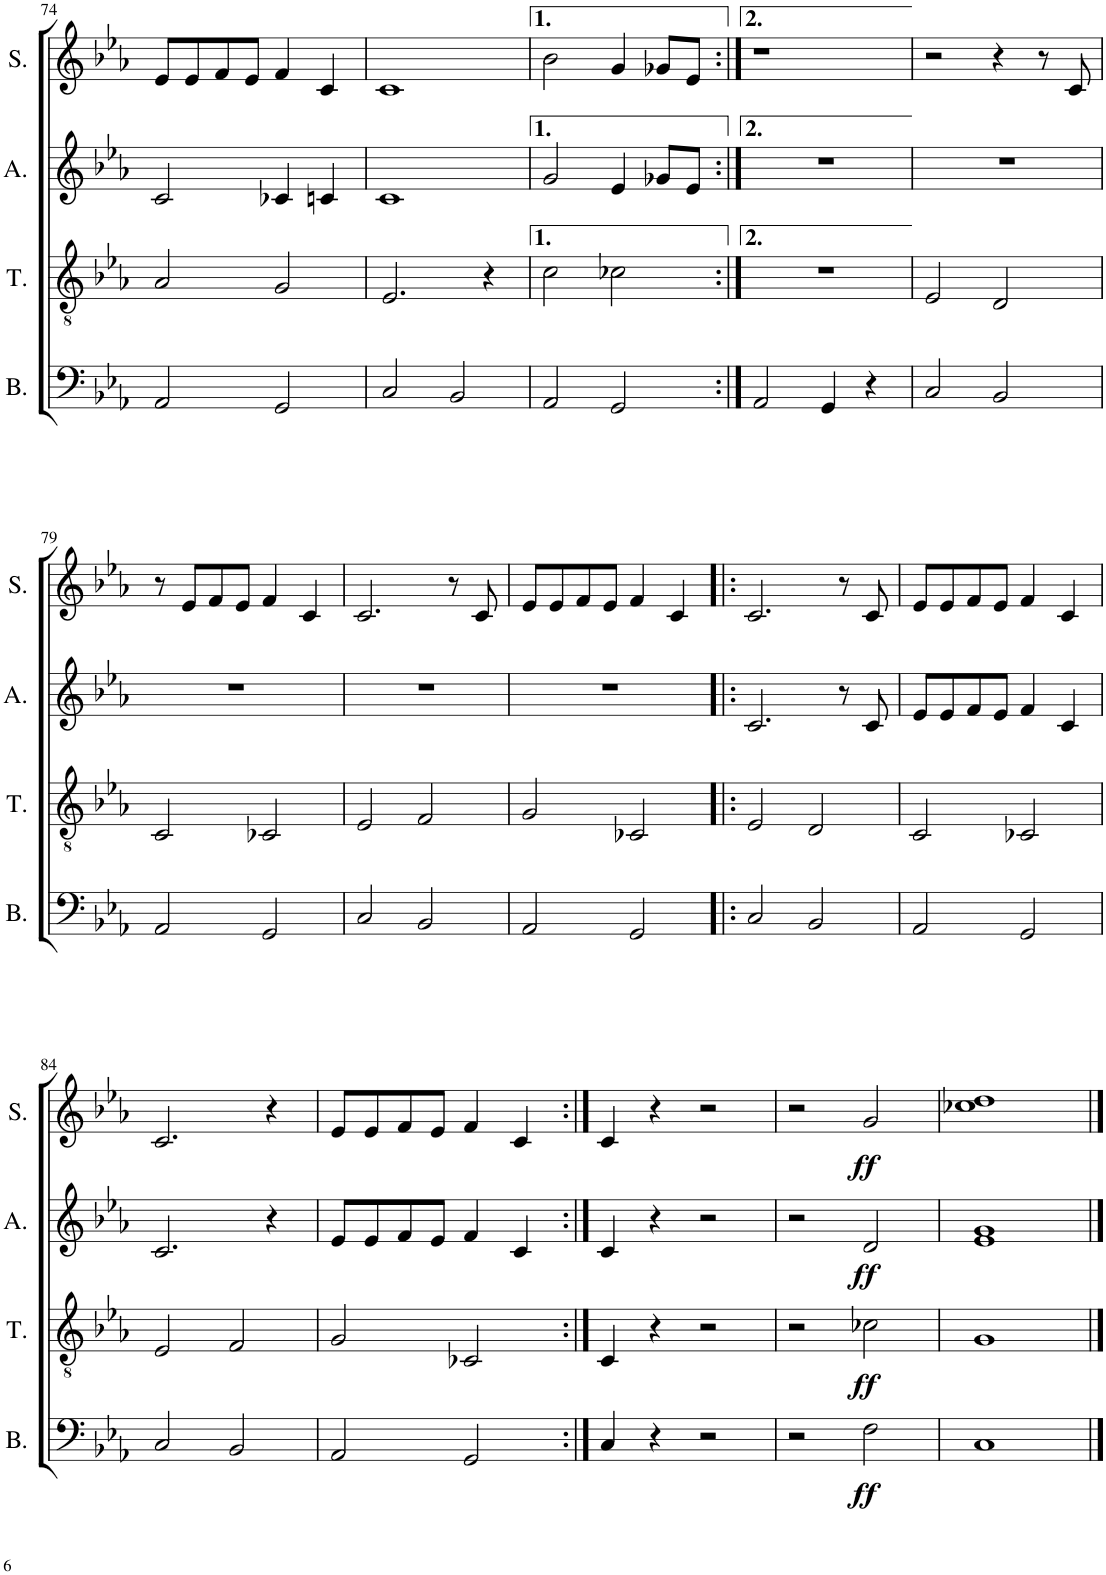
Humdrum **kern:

**kern	**dynam	**kern	**dynam	**kern	**dynam	**kern	**dynam
*part4	*part4	*part3	*part3	*part2	*part2	*part1	*part1
*staff4	*staff4	*staff3	*staff3	*staff2	*staff2	*staff1	*staff1
*I"Bass	*	*I"Tenor	*	*I"Alto	*	*I"Soprano	*
*I'B.	*	*I'T.	*	*I'A.	*	*I'S.	*
!!LO:PB:g=z
*clefF4	*	*clefGv2	*	*clefG2	*	*clefG2	*
*k[b-e-a-]	*	*k[b-e-a-]	*	*k[b-e-a-]	*	*k[b-e-a-]	*
*M4/4	*	*M4/4	*	*M4/4	*	*M4/4	*
*met(c)	*	*met(c)	*	*met(c)	*	*met(c)	*
=74	=74	=74	=74	=74	=74	=74	=74
2AA-/	.	2A-/	.	2c/	.	8e-/L	.
.	.	.	.	.	.	8e-/	.
.	.	.	.	.	.	8f/	.
.	.	.	.	.	.	8e-/J	.
2GG/	.	2G/	.	4c-X/	.	4f/	.
.	.	.	.	4cn/	.	4c/	.
=75	=75	=75	=75	=75	=75	=75	=75
2C/	.	2.E-/	.	1c	.	1c	.
2BB-/	.	.	.	.	.	.	.
.	.	4r	.	.	.	.	.
=76	=76	=76	=76	=76	=76	=76	=76
2AA-/	.	2c\	.	2g/	.	2b-\	.
2GG/	.	2c-X\	.	4e-/	.	4g/	.
.	.	.	.	8g-X/L	.	8g-X/L	.
.	.	.	.	8e-/J	.	8e-/J	.
=77:|!	=77:|!	=77:|!	=77:|!	=77:|!	=77:|!	=77:|!	=77:|!
2AA-/	.	1r	.	1r	.	1r	.
4GG/	.	.	.	.	.	.	.
4r	.	.	.	.	.	.	.
=78	=78	=78	=78	=78	=78	=78	=78
2C/	.	2E-/	.	1r	.	2r	.
2BB-/	.	2D/	.	.	.	4r	.
.	.	.	.	.	.	8r	.
.	.	.	.	.	.	8c/	.
!!LO:LB:g=z
=79	=79	=79	=79	=79	=79	=79	=79
2AA-/	.	2C/	.	1r	.	8r	.
.	.	.	.	.	.	8e-/L	.
.	.	.	.	.	.	8f/	.
.	.	.	.	.	.	8e-/J	.
2GG/	.	2C-X/	.	.	.	4f/	.
.	.	.	.	.	.	4c/	.
=80	=80	=80	=80	=80	=80	=80	=80
2C/	.	2E-/	.	1r	.	2.c/	.
2BB-/	.	2F/	.	.	.	.	.
.	.	.	.	.	.	8r	.
.	.	.	.	.	.	8c/	.
=81	=81	=81	=81	=81	=81	=81	=81
2AA-/	.	2G/	.	1r	.	8e-/L	.
.	.	.	.	.	.	8e-/	.
.	.	.	.	.	.	8f/	.
.	.	.	.	.	.	8e-/J	.
2GG/	.	2C-X/	.	.	.	4f/	.
.	.	.	.	.	.	4c/	.
=82!|:	=82!|:	=82!|:	=82!|:	=82!|:	=82!|:	=82!|:	=82!|:
2C/	.	2E-/	.	2.c/	.	2.c/	.
2BB-/	.	2D/	.	.	.	.	.
.	.	.	.	8r	.	8r	.
.	.	.	.	8c/	.	8c/	.
=83	=83	=83	=83	=83	=83	=83	=83
2AA-/	.	2C/	.	8e-/L	.	8e-/L	.
.	.	.	.	8e-/	.	8e-/	.
.	.	.	.	8f/	.	8f/	.
.	.	.	.	8e-/J	.	8e-/J	.
2GG/	.	2C-X/	.	4f/	.	4f/	.
.	.	.	.	4c/	.	4c/	.
!!LO:LB:g=z
=84	=84	=84	=84	=84	=84	=84	=84
2C/	.	2E-/	.	2.c/	.	2.c/	.
2BB-/	.	2F/	.	.	.	.	.
.	.	.	.	4r	.	4r	.
=85	=85	=85	=85	=85	=85	=85	=85
2AA-/	.	2G/	.	8e-/L	.	8e-/L	.
.	.	.	.	8e-/	.	8e-/	.
.	.	.	.	8f/	.	8f/	.
.	.	.	.	8e-/J	.	8e-/J	.
2GG/	.	2C-X/	.	4f/	.	4f/	.
.	.	.	.	4c/	.	4c/	.
=86:|!	=86:|!	=86:|!	=86:|!	=86:|!	=86:|!	=86:|!	=86:|!
4C/	.	4C/	.	4c/	.	4c/	.
4r	.	4r	.	4r	.	4r	.
2r	.	2r	.	2r	.	2r	.
=87	=87	=87	=87	=87	=87	=87	=87
2r	.	2r	.	2r	.	2r	.
!	!LO:DY:b	!	!LO:DY:b	!	!LO:DY:b	!	!LO:DY:b
2F\	ff	2c-X\	ff	2d/	ff	2g/	ff
=88	=88	=88	=88	=88	=88	=88	=88
1C	.	1G	.	1e- 1g	.	1cc-X 1dd	.
==	==	==	==	==	==	==	==
*-	*-	*-	*-	*-	*-	*-	*-
